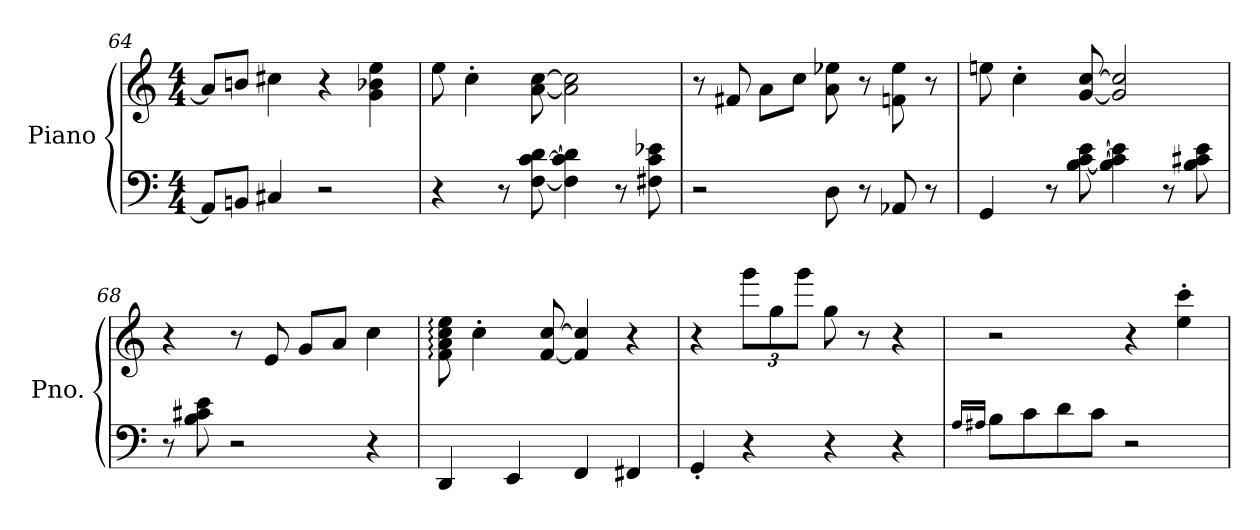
**kern	**kern
*part1	*part1
*staff2	*staff1
*I"Piano	*
*I'Pno.	*
*clefF4	*clefG2
*k[]	*k[]
*M4/4	*M4/4
=64	=64
8AA/L]	8a/L]
8BBn/J	8bn/J
4C#X/	4cc#X\
2r	4r
.	4g\ 4b-X\ 4ee\
!!LO:LB:g=z
=65	=65
4r	8ee\
.	4cc'\
8r	.
[8F\ [8c\ [8d\	[8a\ [8cc\
4F\] 4c\] 4d\]	2a\] 2cc\]
8r	.
8F#X\ 8c\ 8e-X\	.
=66	=66
2r	8r
.	8f#X/
.	8a\L
.	8cc\J
8D\	8a\ 8ee-X\
8r	8r
8AA-X/	8fn\ 8ee-\
8r	8r
=67	=67
4GG/	8een\
.	4cc'\
8r	.
[8B\ [8c\ [8e\	[8g/ [8cc/
4B\] 4c\] 4e\]	2g/] 2cc/]
8r	.
8B\ 8c#X\ 8e\	.
=68	=68
8r	4r
8B\ 8c#X\ 8e\	.
2r	8r
.	8e/
.	8g/L
.	8a/J
4r	4cc\
!!LO:LB:g=z
=69	=69
4DD/	8f\: 8a\: 8cc\: 8ee\:
.	4cc'\
4EE/	.
.	[8f/ [8cc/
4FF/	4f/] 4cc/]
4FF#X/	4r
=70	=70
4GG'/	4r
*	*Xbrackettup
4r	12ggg\L
.	12gg\
.	12ggg\J
4r	8gg\
.	8r
4r	4r
=71	=71
16qA/LL	.
16qA#X/JJ	.
8B\L	2r
8c\	.
8d\	.
8c\J	.
2r	4r
.	4ee\' 4ccc\'
=	=
*-	*-
